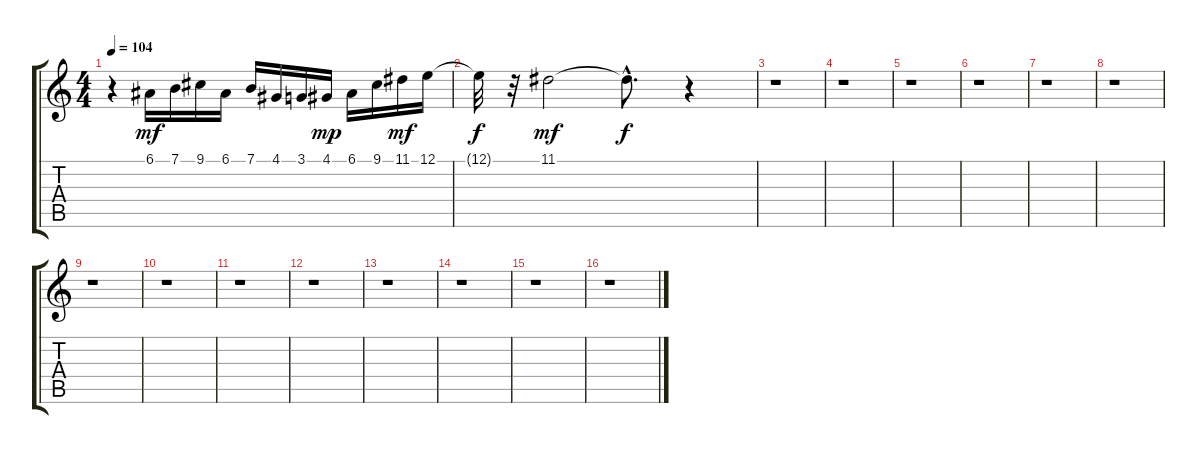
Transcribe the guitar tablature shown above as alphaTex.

\track "" {instrument trombone}
\staff {score tabs}
\tuning (E4 B3 G3 D3 A2 E2) {hide}
\ts (4 4)
\tempo 104
\clef g2
\ks c
r.4{dy f} 6.1.16{dy mf volume 16} 7.1.16 9.1.16 6.1.16 7.1.16 4.1.16 3.1.16 4.1.16{dy mp} 6.1.16 9.1.16 11.1.16{dy mf} 12.1.16 |
12.1{t}.32{dy f} r.32 11.1.2{dy mf} 11.1{hac t}.8{d dy f} r.4 |
r.1 |
r.1 |
r.1 |
r.1 |
r.1 |
r.1 |
r.1 |
r.1 |
r.1 |
r.1 |
r.1 |
r.1 |
r.1 |
r.1
